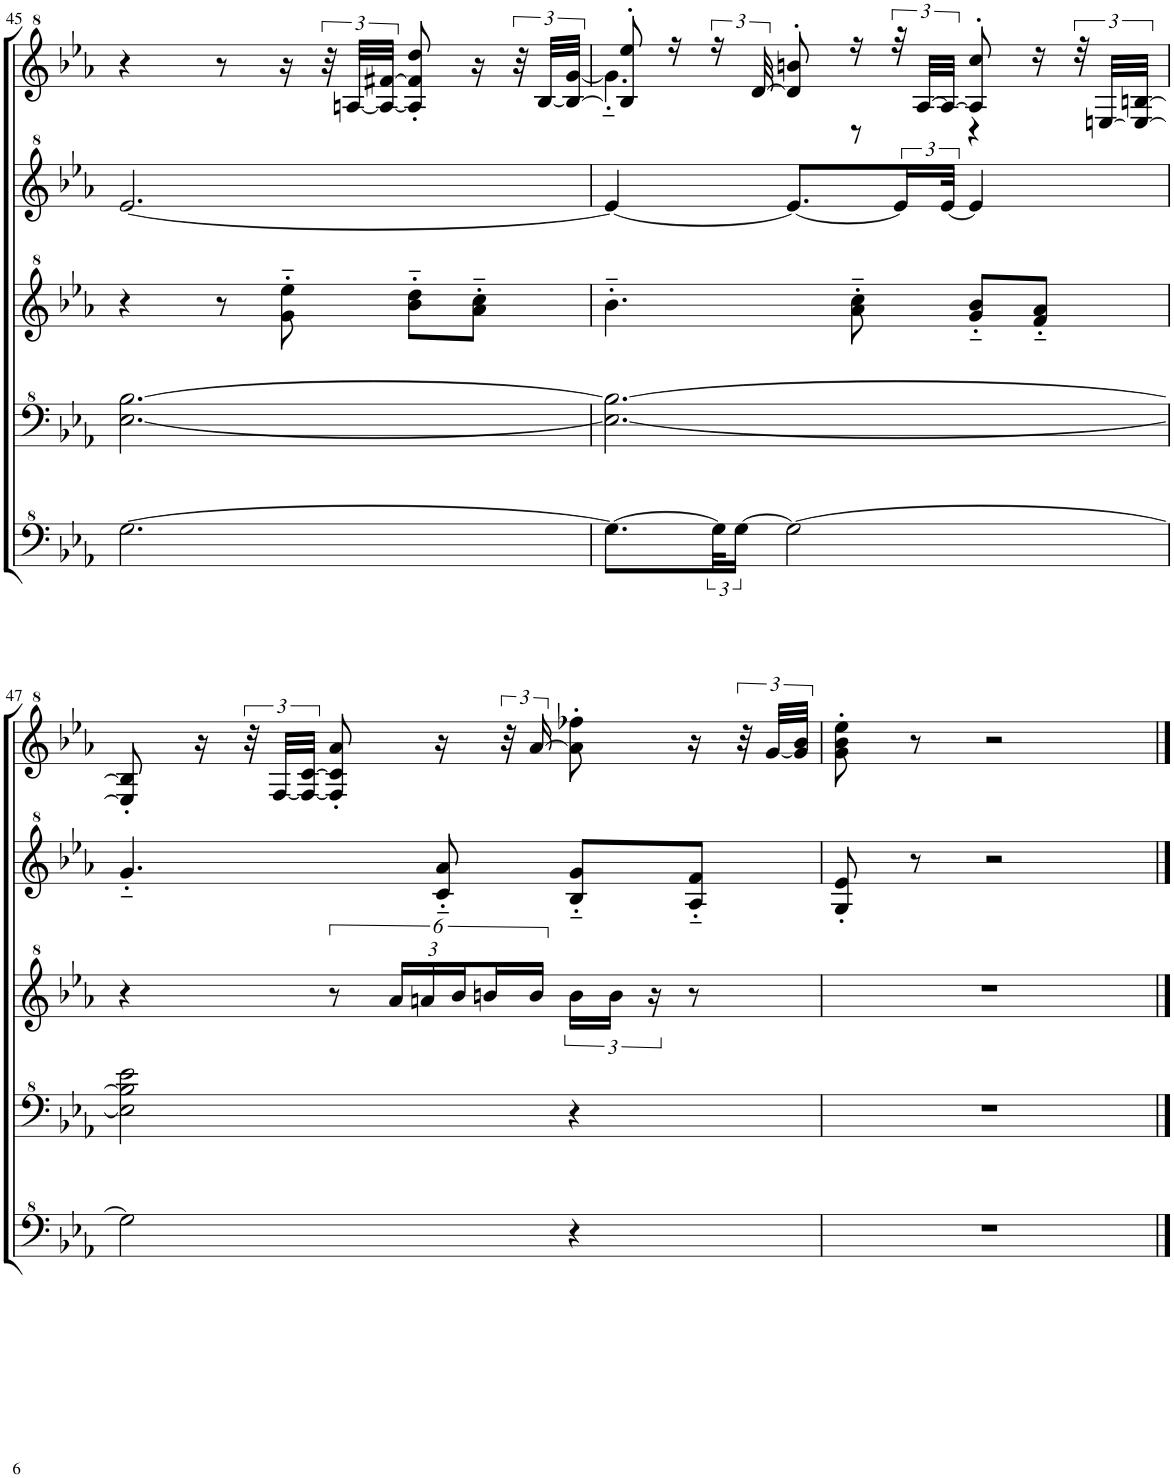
**kern	**kern	**kern	**kern	**kern
*part1	*part1	*part1	*part1	*part1
*staff5	*staff4	*staff3	*staff2	*staff1
*I"Model III	*	*	*	*
!!LO:PB:g=z
*clefF^4	*clefF^4	*clefG^2	*clefG^2	*clefG^2
*k[b-e-a-]	*k[b-e-a-]	*k[b-e-a-]	*k[b-e-a-]	*k[b-e-a-]
*M3/4	*M3/4	*M3/4	*M3/4	*M3/4
=45	=45	=45	=45	=45
[2.g\	[2.e-\ [2.b-\	4r	[2.ee-/	4r
.	.	8r	.	8r
.	.	8gg\'~ 8eee-\'~	.	16r
.	.	.	.	48r
.	.	.	.	[48an/LLL
.	.	.	.	48a/_ [48ff#X/JJJ
.	.	8bb-\'~ 8ddd\'~L	.	8a/]' 8ff#/]' 8ddd/'
.	.	8aa-\'~ 8ccc\'~J	.	16r
.	.	.	.	48r
.	.	.	.	[48b-/LLL
.	.	.	.	48b-/_ [48gg/JJJ
=46	=46	=46	=46	=46
*	*	*	*	*^
8.g\L_	2.e-\_ 2.b-\_	4.bb-'~\	4ee-/_	8b-/]' 8eee-/'	4.gg'~\]
.	.	.	.	16r	.
16g\L]	.	.	.	24r	.
.	.	.	.	[48dd/	.
2g\_	.	.	8.ee-/L_	8dd/]' 8bbn/'	.
.	.	8aa-\'~ 8ccc\'~	.	16r	8r
.	.	.	16ee-/L]	48r	.
.	.	.	.	[48a-/LLL	.
.	.	.	.	48a-/JJJ_	.
.	.	8gg/'~ 8bb-/'~L	4ee-/]	8a-/]' 8ccc/'	4r
.	.	8ff/'~ 8aa-/'~J	.	16r	.
.	.	.	.	48r	.
.	.	.	.	[48en/LLL	.
.	.	.	.	48e/_ [48bn/JJJ	.
*	*	*	*	*v	*v
!!LO:LB:g=z
=47	=47	=47	=47	=47
2g\]	2e-\] 2b-\] 2ee-\	4r	4.gg'~/	8e/]' 8b/]'
.	.	.	.	16r
.	.	.	.	48r
.	.	.	.	[48f/LLL
.	.	.	.	48f/_ [48cc/JJJ
.	.	12r	.	8f/]' 8cc/]' 8aa-/'
.	.	36aa-/LL	.	.
.	.	36aan/	.	.
.	.	.	8cc/'~ 8aa-/'~	16r
.	.	36bb-/	.	.
.	.	24bbn/	.	.
.	.	.	.	48r
.	.	24bb/JJ	.	[24aa-/
4r	4r	24bb\LL	8b-/'~ 8gg/'~L	8aa-\]' 8fff-X\'
.	.	24bb\JJ	.	.
.	.	24r	.	.
.	.	8r	8a-/'~ 8ff/'~J	16r
.	.	.	.	48r
.	.	.	.	[48gg/LLL
.	.	.	.	48gg/] 48bb-/JJJ
=48	=48	=48	=48	=48
2.r	2.r	2.r	8g/' 8ee-/'	8gg\' 8bb-\' 8eee-\'
.	.	.	8r	8r
.	.	.	2r	2r
==	==	==	==	==
*-	*-	*-	*-	*-
